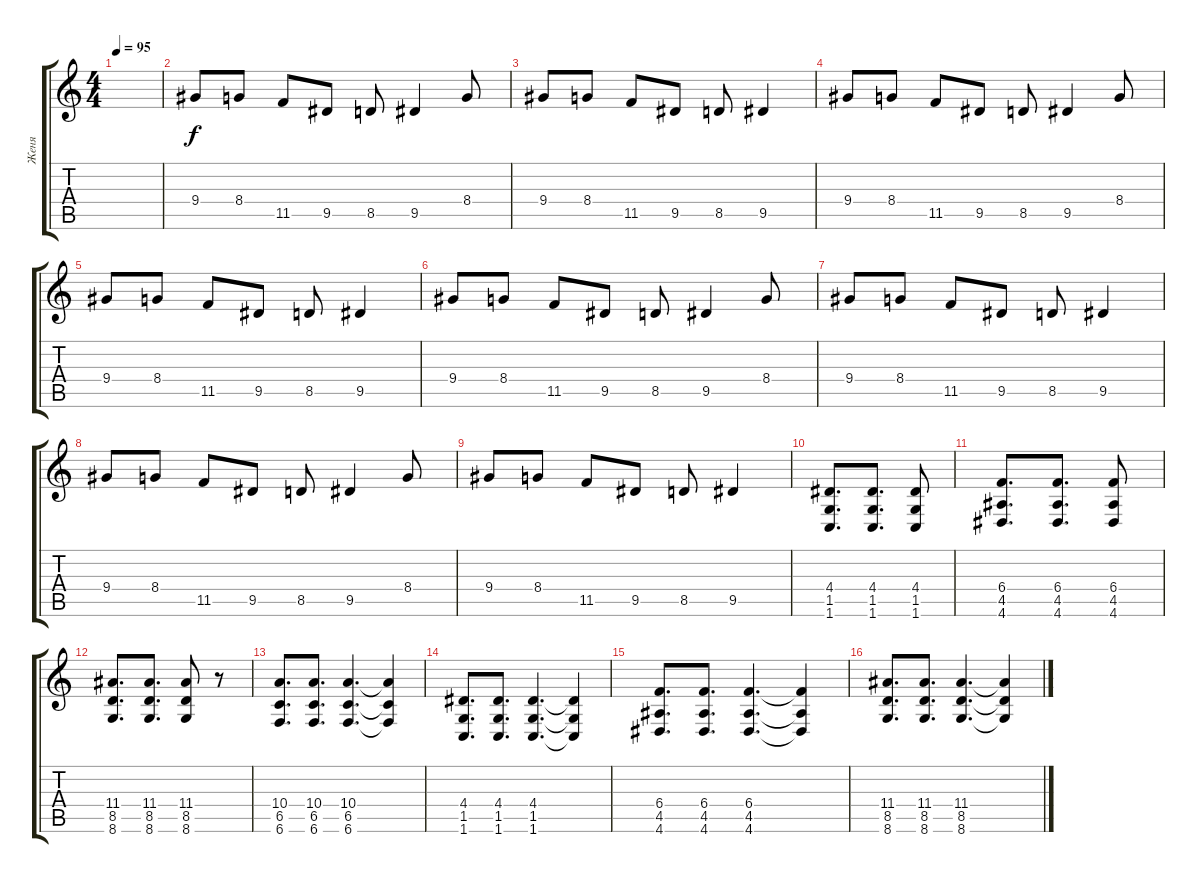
\track ("Женя" "Женя") {instrument electricbassfinger}
\staff {score tabs}
\tuning (Db4 Ab3 E3 B2 Gb2 B1) {hide}
\ts (4 4)
\tempo 95
\clef g2
\ks c
|
9.4.8 8.4.8 11.5.8 9.5.8 8.5.8 9.5.4 8.4.8 |
9.4.8 8.4.8 11.5.8 9.5.8 8.5.8 9.5.4 |
9.4.8 8.4.8 11.5.8 9.5.8 8.5.8 9.5.4 8.4.8 |
9.4.8 8.4.8 11.5.8 9.5.8 8.5.8 9.5.4 |
9.4.8 8.4.8 11.5.8 9.5.8 8.5.8 9.5.4 8.4.8 |
9.4.8 8.4.8 11.5.8 9.5.8 8.5.8 9.5.4 |
9.4.8 8.4.8 11.5.8 9.5.8 8.5.8 9.5.4 8.4.8 |
9.4.8 8.4.8 11.5.8 9.5.8 8.5.8 9.5.4 |
(4.4 1.5 1.6).8{d} (4.4 1.5 1.6).8{d} (4.4 1.5 1.6).8 |
(6.4 4.5 4.6).8{d} (6.4 4.5 4.6).8{d} (6.4 4.5 4.6).8 |
(11.4 8.5 8.6).8{d} (11.4 8.5 8.6).8{d} (11.4 8.5 8.6).8 r.8 |
(10.4 6.5 6.6).8{d} (10.4 6.5 6.6).8{d} (10.4 6.5 6.6).4{d} (10.4{t} 6.5{t} 6.6{t}).4 |
(4.4 1.5 1.6).8{d} (4.4 1.5 1.6).8{d} (4.4 1.5 1.6).4{d} (4.4{t} 1.5{t} 1.6{t}).4 |
(6.4 4.5 4.6).8{d} (6.4 4.5 4.6).8{d} (6.4 4.5 4.6).4{d} (6.4{t} 4.5{t} 4.6{t}).4 |
(11.4 8.5 8.6).8{d} (11.4 8.5 8.6).8{d} (11.4 8.5 8.6).4{d} (11.4{t} 8.5{t} 8.6{t}).4
